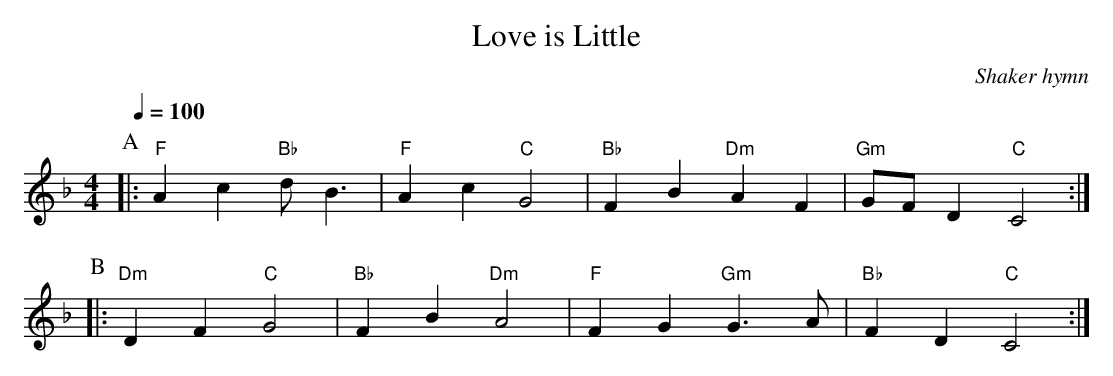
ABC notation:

X:1
T:Love is Little
C:Shaker hymn
L:1/4
M:4/4
Q:1/4=100
K:F
P:A
|: "F"Ac "Bb"d<B | "F"Ac "C"G2 | "Bb"FB "Dm"AF | "Gm"G/F/D "C"C2 :|
P:B
|: "Dm"DF "C"G2 | "Bb"FB "Dm"A2 | "F"FG "Gm"G>A | "Bb"FD "C"C2 :|
